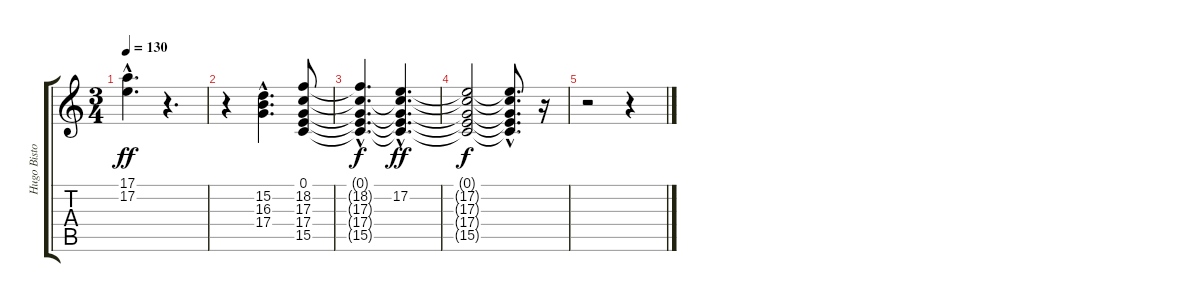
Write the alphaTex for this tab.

\track ("Hugo Bistolfi" "Hugo Bisto") {instrument stringensemble1}
\staff {score tabs}
\tuning (E4 B3 G3 D3 A2 E2) {hide}
\ts (3 4)
\tempo 130
\clef g2
\ks c
(17.1{hac} 17.2{hac}).4{d dy ff} r.4{d} |
r.4 (15.2{hac} 16.3{hac} 17.4{hac}).4{d} (0.1 18.2 17.3 17.4 15.5).8 |
(0.1{hac t} 18.2{hac t} 17.3{hac t} 17.4{hac t} 15.5{hac t}).4{d dy f} (0.1{hac t} 17.2{hac} 17.3{hac t} 17.4{hac t} 15.5{hac t}).4{d dy ff} |
(0.1{t} 17.2{t} 17.3{t} 17.4{t} 15.5{t}).2{dy f} (0.1{hac t} 17.2{hac t} 17.3{hac t} 17.4{hac t} 15.5{hac t}).8{d} r.16 |
r.2 r.4
